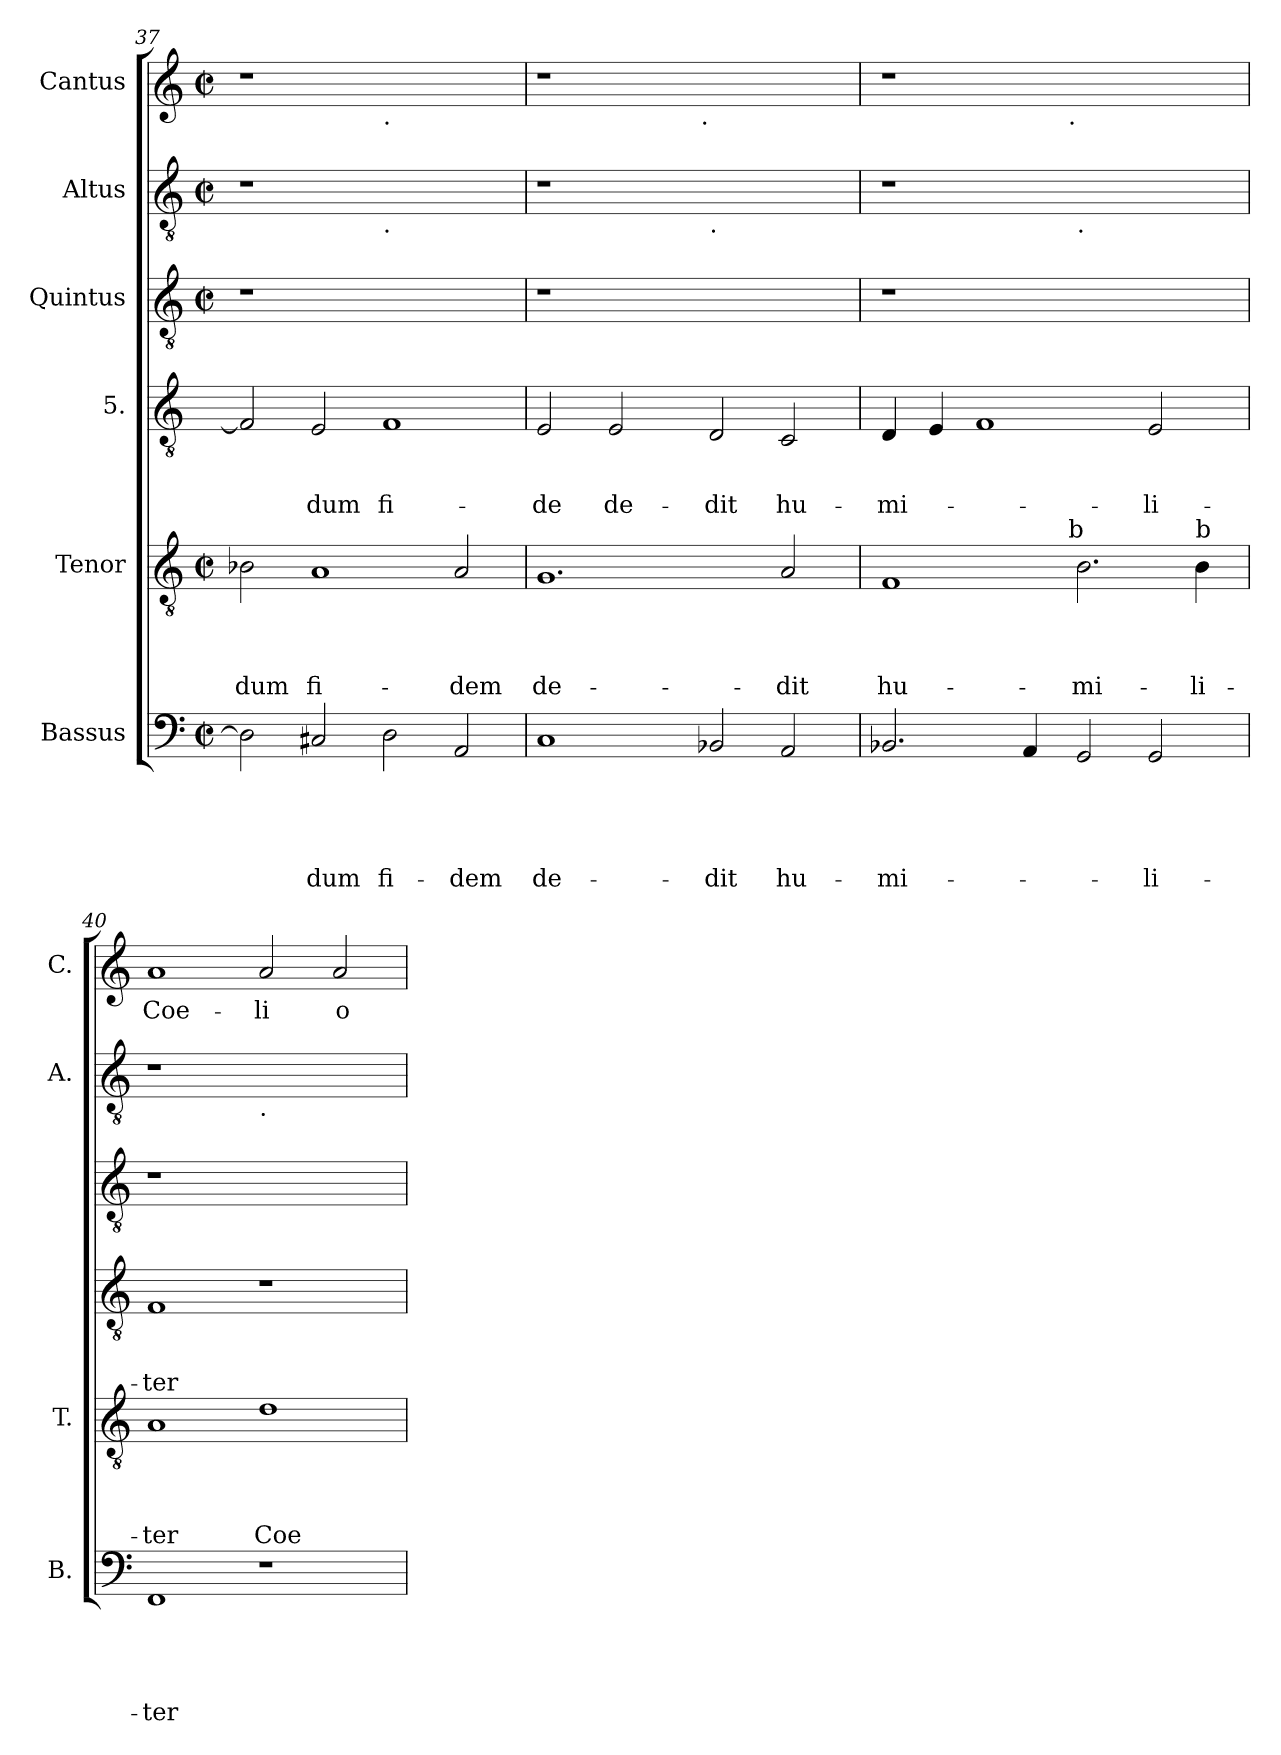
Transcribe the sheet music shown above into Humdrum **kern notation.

**kern	**text	**text	**text	**text	**text	**kern	**text	**text	**text	**text	**kern	**text	**text	**text	**kern	**kern	**kern	**text
*part6	*part6	*part6	*part6	*part6	*part6	*part5	*part5	*part5	*part5	*part5	*part4	*part4	*part4	*part4	*part3	*part2	*part1	*part1
*staff6	*staff6	*staff6	*staff6	*staff6	*staff6	*staff5	*staff5	*staff5	*staff5	*staff5	*staff4	*staff4	*staff4	*staff4	*staff3	*staff2	*staff1	*staff1
*I"Bassus	*	*	*	*	*	*I"Tenor	*	*	*	*	*I"5.	*	*	*	*I"Quintus	*I"Altus	*I"Cantus	*
*I'B.	*	*	*	*	*	*I'T.	*	*	*	*	*	*	*	*	*	*I'A.	*I'C.	*
!!LO:LB:g=z
*clefF4	*	*	*	*	*	*clefGv2	*	*	*	*	*clefGv2	*	*	*	*clefGv2	*clefGv2	*clefG2	*
*k[]	*	*	*	*	*	*k[]	*	*	*	*	*k[]	*	*	*	*k[]	*k[]	*k[]	*
*C:	*	*	*	*	*	*C:	*	*	*	*	*C:	*	*	*	*C:	*C:	*C:	*
*M2/2	*	*	*	*	*	*M2/2	*	*	*	*	*	*	*	*	*M2/2	*M2/2	*M2/2	*
*met(c|)	*	*	*	*	*	*met(c|)	*	*	*	*	*	*	*	*	*met(c|)	*met(c|)	*met(c|)	*
=37	=37	=37	=37	=37	=37	=37	=37	=37	=37	=37	=37	=37	=37	=37	=37	=37	=37	=37
!	!	!	!	!	!	!	!	!	!	!LO:LY:b	!	!	!	!	!	!	!	!
2D\]	.	.	.	.	.	2B-X\	.	.	.	dum	2F/]	.	.	.	1r	1r	1r	.
!	!	!	!	!	!LO:LY:b	!	!	!	!	!LO:LY:b	!	!	!	!LO:LY:b	!	!	!	!
2C#X/	.	.	.	.	dum	1A	.	.	.	fi-	2E/	.	.	dum	.	.	.	.
!	!	!	!	!	!	!	!	!	!	!	!	!	!	!	!	!	!LO:TX:b:t=.	!
!	!	!	!	!	!	!	!	!	!	!	!	!	!	!	!	!LO:TX:b:t=.	!	!
!	!	!	!	!	!LO:LY:b	!	!	!	!	!	!	!	!	!LO:LY:b	!	!	!	!
2D\	.	.	.	.	fi-	.	.	.	.	.	1F	.	.	fi-	1ryy	1ryy	1ryy	.
!	!	!	!	!	!LO:LY:b	!	!	!	!	!LO:LY:b	!	!	!	!	!	!	!	!
2AA/	.	.	.	.	-dem	2A/	.	.	.	-dem	.	.	.	.	.	.	.	.
=38	=38	=38	=38	=38	=38	=38	=38	=38	=38	=38	=38	=38	=38	=38	=38	=38	=38	=38
!	!	!	!	!	!LO:LY:b	!	!	!	!	!LO:LY:b	!	!	!	!LO:LY:b	!	!	!	!
*	*	*	*	*	*	*	*	*	*	*	*	*	*	*	*	*	*^	*
1C	.	.	.	.	de-	1.G	.	.	.	de-	2E/	.	.	-de	1r	1r	1r	2ryy	.
!	!	!	!	!	!	!	!	!	!	!	!	!	!	!LO:LY:b	!	!	!	!	!
.	.	.	.	.	.	.	.	.	.	.	2E/	.	.	de-	.	.	.	4ryy	.
.	.	.	.	.	.	.	.	.	.	.	.	.	.	.	.	.	.	8...ryy	.
!	!	!	!	!	!	!	!	!	!	!	!	!	!	!	!	!	!	!LO:TX:b:t=.	!
.	.	.	.	.	.	.	.	.	.	.	.	.	.	.	.	.	.	1ryy	.
!	!	!	!	!	!	!	!	!	!	!	!	!	!	!	!	!LO:TX:b:t=.	!	!	!
!	!	!	!	!	!LO:LY:b	!	!	!	!	!	!	!	!	!LO:LY:b	!	!	!	!	!
2BB-X/	.	.	.	.	-dit	.	.	.	.	.	2D/	.	.	-dit	1ryy	1ryy	1ryy	.	.
!	!	!	!	!	!LO:LY:b	!	!	!	!	!LO:LY:b	!	!	!	!LO:LY:b	!	!	!	!	!
2AA/	.	.	.	.	hu-	2A/	.	.	.	-dit	2C/	.	.	hu-	.	.	.	.	.
.	.	.	.	.	.	.	.	.	.	.	.	.	.	.	.	.	.	64ryy	.
=39	=39	=39	=39	=39	=39	=39	=39	=39	=39	=39	=39	=39	=39	=39	=39	=39	=39	=39	=39
!	!	!	!	!	!LO:LY:b	!	!	!	!	!LO:LY:b	!	!	!	!LO:LY:b	!	!	!	!	!
*	*	*	*	*	*	*^	*	*	*	*	*	*	*	*	*	*	*	*	*
2.BB-X/	.	.	.	.	-mi-	1F	2ryy	.	.	.	hu-	4D/	.	.	-mi-	1r	1r	1r	2ryy	.
.	.	.	.	.	.	.	.	.	.	.	.	4E/	.	.	.	.	.	.	.	.
.	.	.	.	.	.	.	4ryy	.	.	.	.	1F	.	.	.	.	.	.	4ryy	.
4AA/	.	.	.	.	.	.	8...ryy	.	.	.	.	.	.	.	.	.	.	.	8...ryy	.
!	!	!	!	!	!	!	!	!	!	!	!	!	!	!	!	!	!	!	!LO:TX:b:t=.	!
!	!	!	!	!	!	!	!LO:TX:a:t=b	!	!	!	!	!	!	!	!	!	!	!	!	!
.	.	.	.	.	.	.	1ryy	.	.	.	.	.	.	.	.	.	.	.	1ryy	.
!	!	!	!	!	!	!	!	!	!	!	!	!	!	!	!	!	!LO:TX:b:t=.	!	!	!
!	!	!	!	!	!	!	!	!	!	!	!LO:LY:b	!	!	!	!	!	!	!	!	!
2GG/	.	.	.	.	.	2.B\	.	.	.	.	-mi-	.	.	.	.	1ryy	1ryy	1ryy	.	.
!	!	!	!	!	!LO:LY:b	!	!	!	!	!	!	!	!	!	!LO:LY:b	!	!	!	!	!
2GG/	.	.	.	.	-li-	.	.	.	.	.	.	2E/	.	.	-li-	.	.	.	.	.
!	!	!	!	!	!	!LO:TX:a:t=b	!	!	!	!	!	!	!	!	!	!	!	!	!	!
!	!	!	!	!	!	!	!	!	!	!	!LO:LY:b	!	!	!	!	!	!	!	!	!
.	.	.	.	.	.	4B\	.	.	.	.	-li-	.	.	.	.	.	.	.	.	.
.	.	.	.	.	.	.	64ryy	.	.	.	.	.	.	.	.	.	.	.	64ryy	.
=40	=40	=40	=40	=40	=40	=40	=40	=40	=40	=40	=40	=40	=40	=40	=40	=40	=40	=40	=40	=40
!	!	!	!	!	!LO:LY:b	!	!	!	!	!	!LO:LY:b	!	!	!	!LO:LY:b	!	!	!	!	!LO:LY:b
*	*	*	*	*	*	*v	*v	*	*	*	*	*	*	*	*	*	*	*v	*v	*
1FF	.	.	.	.	-ter	1A	.	.	.	-ter	1F	.	.	-ter	1r	1r	1a	Coe-
!	!	!	!	!	!	!	!	!	!	!	!	!	!	!	!	!LO:TX:b:t=.	!	!
!	!	!	!	!	!	!	!	!	!	!LO:LY:b	!	!	!	!	!	!	!	!LO:LY:b
1r	.	.	.	.	.	1d	.	.	.	Coe-	1r	.	.	.	1ryy	1ryy	2a/	-li
!	!	!	!	!	!	!	!	!	!	!	!	!	!	!	!	!	!	!LO:LY:b
.	.	.	.	.	.	.	.	.	.	.	.	.	.	.	.	.	2a/	o-
=	=	=	=	=	=	=	=	=	=	=	=	=	=	=	=	=	=	=
*-	*-	*-	*-	*-	*-	*-	*-	*-	*-	*-	*-	*-	*-	*-	*-	*-	*-	*-
